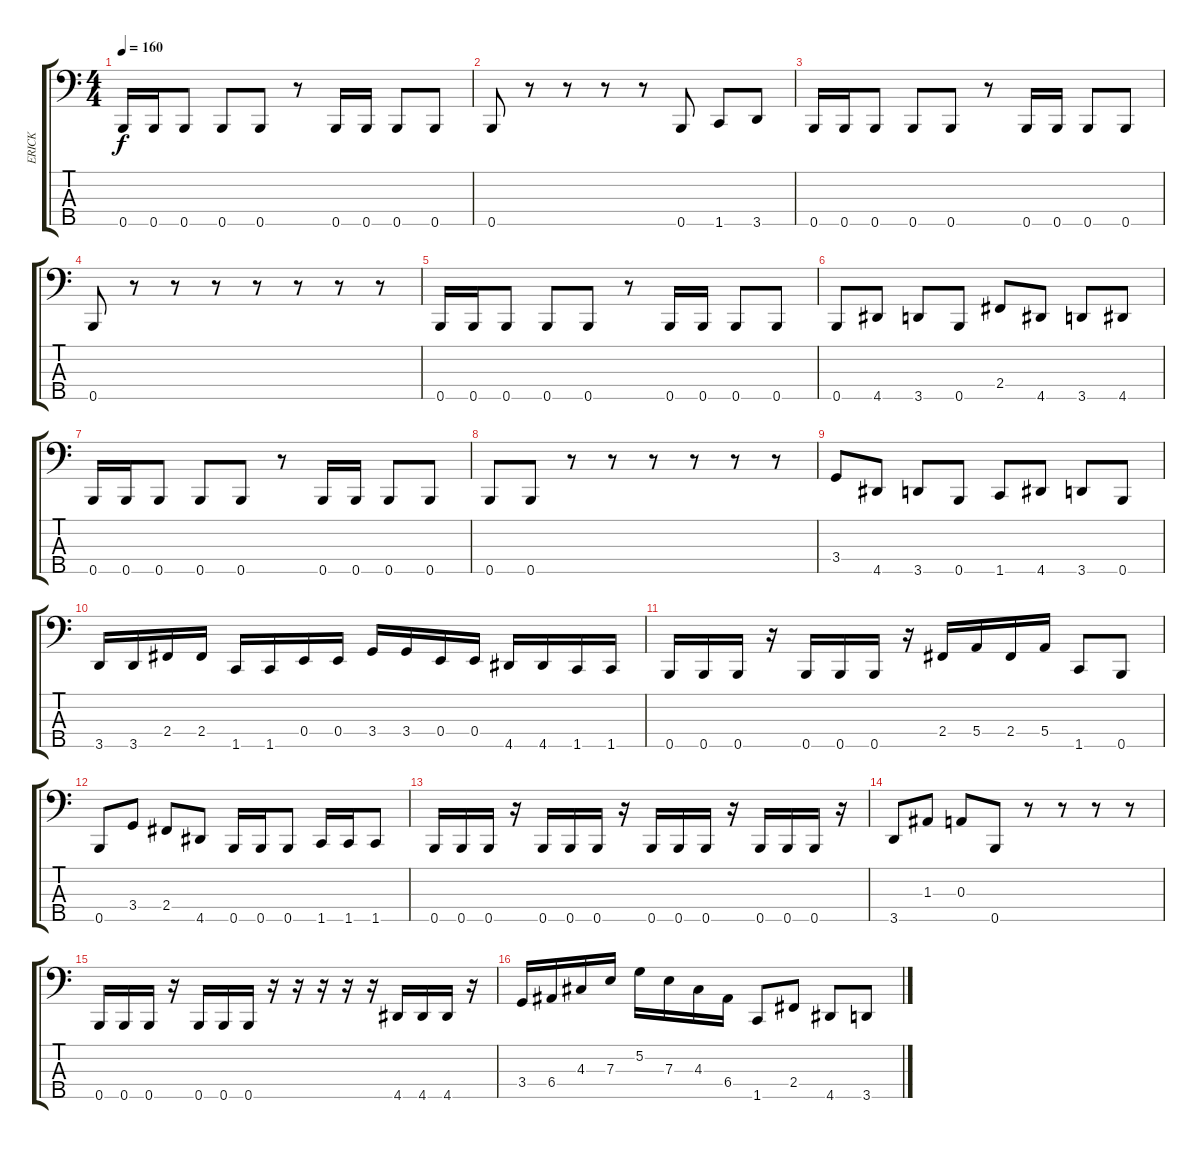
\track ("ERICK" "ERICK") {instrument electricbassfinger}
\staff {score tabs}
\tuning (G2 D2 A1 E1 B0) {hide}
\ts (4 4)
\tempo 160
\clef f4
\ks c
0.5.16{dy f} 0.5.16 0.5.8 0.5.8 0.5.8 r.8 0.5.16 0.5.16 0.5.8 0.5.8 |
0.5.8 r.8 r.8 r.8 r.8 0.5.8 1.5.8 3.5.8 |
0.5.16 0.5.16 0.5.8 0.5.8 0.5.8 r.8 0.5.16 0.5.16 0.5.8 0.5.8 |
0.5.8 r.8 r.8 r.8 r.8 r.8 r.8 r.8 |
0.5.16 0.5.16 0.5.8 0.5.8 0.5.8 r.8 0.5.16 0.5.16 0.5.8 0.5.8 |
0.5.8 4.5.8 3.5.8 0.5.8 2.4.8 4.5.8 3.5.8 4.5.8 |
0.5.16 0.5.16 0.5.8 0.5.8 0.5.8 r.8 0.5.16 0.5.16 0.5.8 0.5.8 |
0.5.8 0.5.8 r.8 r.8 r.8 r.8 r.8 r.8 |
3.4.8 4.5.8 3.5.8 0.5.8 1.5.8 4.5.8 3.5.8 0.5.8 |
3.5.16 3.5.16 2.4.16 2.4.16 1.5.16 1.5.16 0.4.16 0.4.16 3.4.16 3.4.16 0.4.16 0.4.16 4.5.16 4.5.16 1.5.16 1.5.16 |
0.5.16 0.5.16 0.5.16 r.16 0.5.16 0.5.16 0.5.16 r.16 2.4.16 5.4.16 2.4.16 5.4.16 1.5.8 0.5.8 |
0.5.8 3.4.8 2.4.8 4.5.8 0.5.16 0.5.16 0.5.8 1.5.16 1.5.16 1.5.8 |
0.5.16 0.5.16 0.5.16 r.16 0.5.16 0.5.16 0.5.16 r.16 0.5.16 0.5.16 0.5.16 r.16 0.5.16 0.5.16 0.5.16 r.16 |
3.5.8 1.3.8 0.3.8 0.5.8 r.8 r.8 r.8 r.8 |
0.5.16 0.5.16 0.5.16 r.16 0.5.16 0.5.16 0.5.16 r.16 r.16 r.16 r.16 r.16 4.5.16 4.5.16 4.5.16 r.16 |
3.4.16 6.4.16 4.3.16 7.3.16 5.2.16 7.3.16 4.3.16 6.4.16 1.5.8 2.4.8 4.5.8 3.5.8
